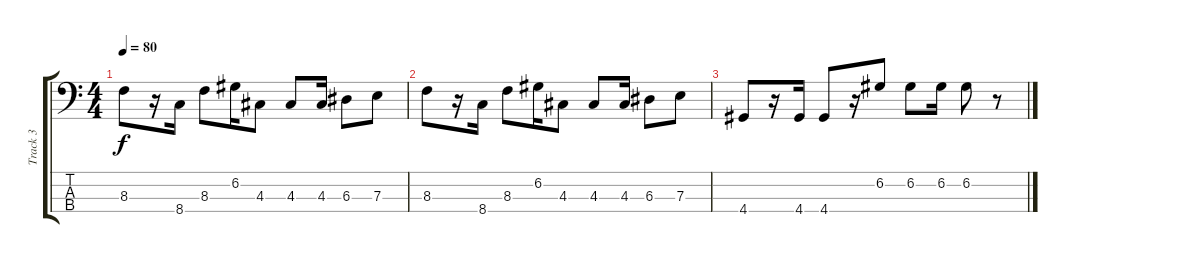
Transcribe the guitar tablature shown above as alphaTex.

\track ("Track 3" "Track 3") {instrument electricbasspick}
\staff {score tabs}
\tuning (G2 D2 A1 E1) {hide}
\ts (4 4)
\tempo 80
\clef f4
\ks c
8.3.8{dy f} r.16 8.4.16 8.3.8 6.2.16 4.3.8 4.3.8 4.3.16 6.3.8 7.3.8 |
8.3.8 r.16 8.4.16 8.3.8 6.2.16 4.3.8 4.3.8 4.3.16 6.3.8 7.3.8 |
4.4.8 r.16 4.4.16 4.4.8 r.16 6.2.8 6.2.8 6.2.16 6.2.8 r.8
